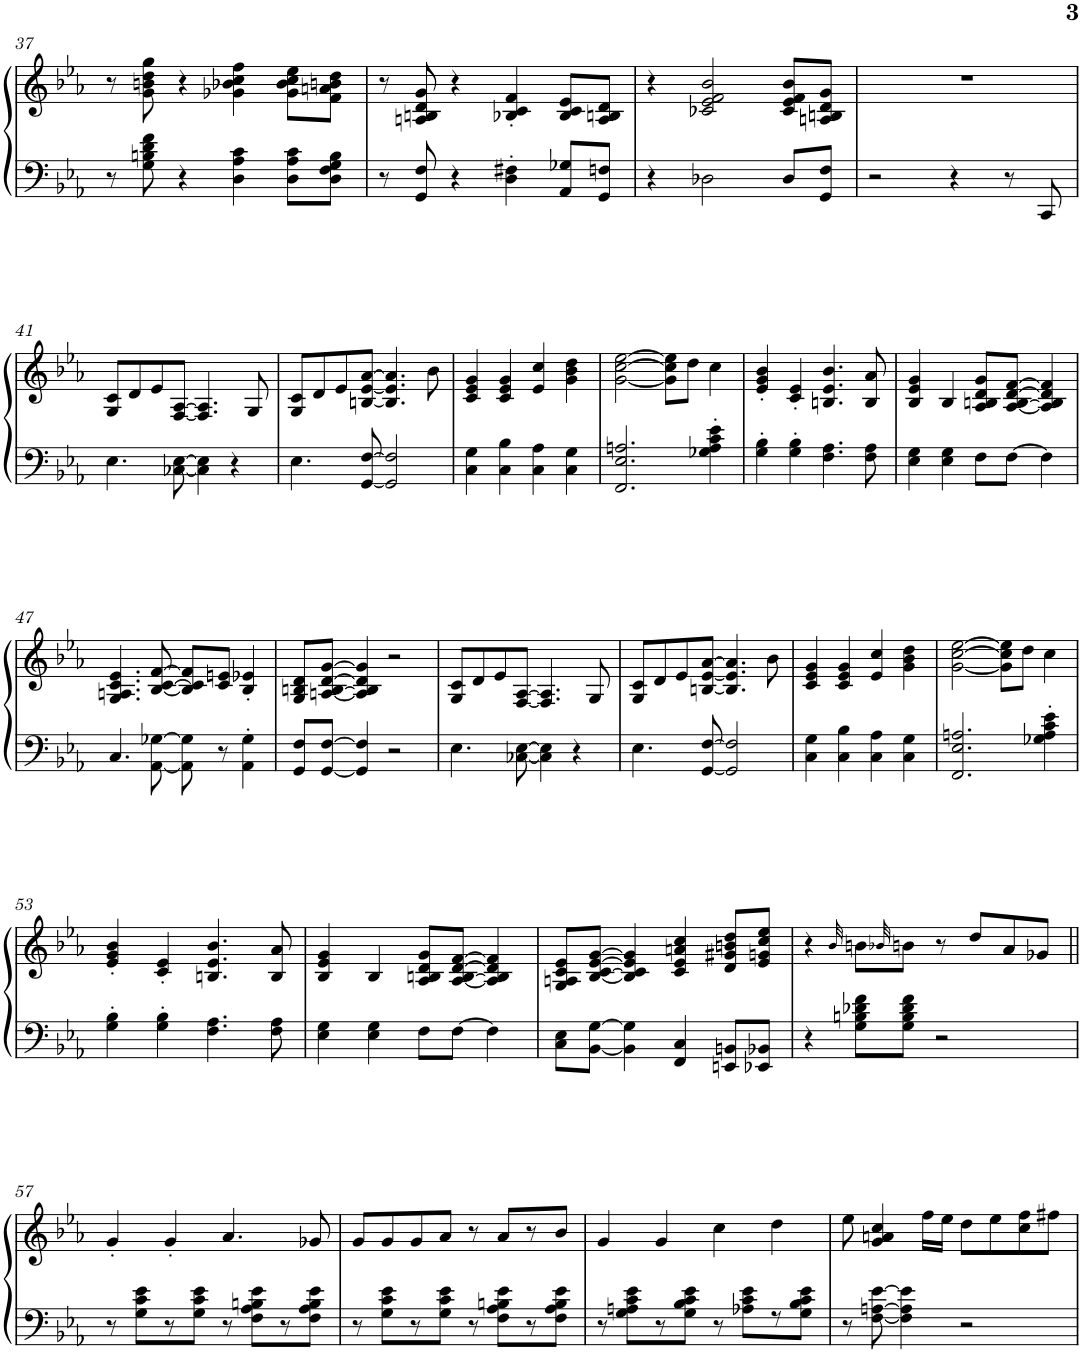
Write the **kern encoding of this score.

**kern	**kern
*part1	*part1
*staff2	*staff1
!!LO:PB:g=z
*clefG2	*clefG2
*k[b-e-a-]	*k[b-e-a-]
*E-:	*E-:
*M4/4	*M4/4
=37	=37
8r	8r
8G\ 8Bn\ 8d\ 8f\	8g\ 8bn\ 8dd\ 8gg\
4r	4r
4D\ 4A-\ 4c\	4g-X\ 4b-X\ 4cc\ 4ff\
8D\ 8A-\ 8c\L	8g-\ 8b-\ 8cc\ 8ee-\L
8D\ 8F\ 8G\ 8B\J	8f\ 8an\ 8bn\ 8dd\J
=38	=38
8r	8r
8GG/ 8F/	8An/ 8Bn/ 8d/ 8g/
4r	4r
4D\' 4F#X\'	4B-X/' 4c/' 4f/'
8AA-/ 8G-X/L	8B-/ 8c/ 8e-/L
8GG/ 8Fn/J	8A/ 8Bn/ 8d/J
=39	=39
4r	4r
2D-X\	2c-X/ 2e-/ 2f/ 2b-/
8D-/L	8c-/ 8e-/ 8f/ 8b-/L
8GG/ 8F/J	8An/ 8Bn/ 8d/ 8g/J
=40	=40
2r	1r
4r	.
8r	.
8CC/	.
!!LO:LB:g=z
=41	=41
4.E-\	8G/ 8c/L
.	8d/
.	8e-/
[8C-X\ [8E-\	[8F/ [8A-/J
4C-\] 4E-\]	4.F/] 4.A-/]
4r	.
.	8G/
=42	=42
4.E-\	8G/ 8c/L
.	8d/
.	8e-/
[8GG/ [8F/	[8Bn/ [8e-/ [8a-/J
2GG/] 2F/]	4.B/] 4.e-/] 4.a-/]
.	8b-\
=43	=43
4C\ 4G\	4c/ 4e-/ 4g/
4C\ 4B-\	4c/ 4e-/ 4g/
4C\ 4A-\	4e-/ 4cc/
4C\ 4G\	4g\ 4b-\ 4dd\
=44	=44
2.FF/ 2.E-/ 2.An/	[2g\ [2cc\ [2ee-\
.	8g\] 8cc\] 8ee-\]L
.	8dd\J
4G-X\' 4A\' 4c\' 4e-\'	4cc\
=45	=45
4G\' 4B-\'	4e-/' 4g/' 4b-/'
4G\' 4B-\'	4c/' 4e-/'
4.F\ 4.A-\	4.Bn/ 4.e-/ 4.b-/
8F\ 8A-\	8B/ 8a-/
=46	=46
4E-\ 4G\	4B-/ 4e-/ 4g/
4E-\ 4G\	4B-/
8F\L	8A-/ 8Bn/ 8d/ 8g/L
[8F\J	[8A-/ [8B/ [8d/ [8f/J
4F\]	4A-/] 4B/] 4d/] 4f/]
!!LO:LB:g=z
=47	=47
4.C/	4.G/ 4.An/ 4.c/ 4.e-/
[8AA-\ [8G-X\	[8B-/ [8c/ [8f/
8AA-\] 8G-\]	8B-/] 8c/] 8f/]L
8r	8c/ 8en/J
4AA-\' 4G-\'	4B-/' 4e-X/'
=48	=48
8GG/ 8F/L	8G/ 8Bn/ 8d/L
[8GG/ [8F/J	[8An/ [8B/ [8d/ [8g/J
4GG/] 4F/]	4A/] 4B/] 4d/] 4g/]
2r	2r
=49	=49
4.E-\	8G/ 8c/L
.	8d/
.	8e-/
[8C-X\ [8E-\	[8F/ [8A-/J
4C-\] 4E-\]	4.F/] 4.A-/]
4r	.
.	8G/
=50	=50
4.E-\	8G/ 8c/L
.	8d/
.	8e-/
[8GG/ [8F/	[8Bn/ [8e-/ [8a-/J
2GG/] 2F/]	4.B/] 4.e-/] 4.a-/]
.	8b-\
=51	=51
4C\ 4G\	4c/ 4e-/ 4g/
4C\ 4B-\	4c/ 4e-/ 4g/
4C\ 4A-\	4e-/ 4cc/
4C\ 4G\	4g\ 4b-\ 4dd\
=52	=52
2.FF/ 2.E-/ 2.An/	[2g\ [2cc\ [2ee-\
.	8g\] 8cc\] 8ee-\]L
.	8dd\J
4G-X\' 4A\' 4c\' 4e-\'	4cc\
!!LO:LB:g=z
=53	=53
4G\' 4B-\'	4e-/' 4g/' 4b-/'
4G\' 4B-\'	4c/' 4e-/'
4.F\ 4.A-\	4.Bn/ 4.e-/ 4.b-/
8F\ 8A-\	8B/ 8a-/
=54	=54
4E-\ 4G\	4B-/ 4e-/ 4g/
4E-\ 4G\	4B-/
8F\L	8A-/ 8Bn/ 8d/ 8g/L
[8F\J	[8A-/ [8B/ [8d/ [8f/J
4F\]	4A-/] 4B/] 4d/] 4f/]
=55	=55
8C\ 8E-\L	8G/ 8An/ 8c/ 8e-/L
[8BB-\ [8G\J	[8B-/ [8c/ [8e-/ [8g/J
4BB-\] 4G\]	4B-/] 4c/] 4e-/] 4g/]
4FF/ 4C/	4c/ 4e-/ 4an/ 4cc/
8EEn/ 8BBn/L	8d/ 8g#X/ 8bn/ 8dd/L
8EE-X/ 8BB-X/J	8e-/ 8gn/ 8cc/ 8ee-/J
=56	=56
4r	4r
.	32qb-/
8G\ 8Bn\ 8d-X\ 8f\L	8bn\L
.	32qb-X/
8G\ 8B\ 8d-\ 8f\J	8bn\J
2r	8r
.	8dd/L
.	8a-/
.	8g-X/J
!!LO:LB:g=z
=57||	=57||
8r	4g'/
8G\ 8c\ 8e-\L	.
8r	4g'/
8G\ 8c\ 8e-\J	.
8r	4.a-/
8F\ 8A-\ 8Bn\ 8e-\L	.
8r	.
8F\ 8A-\ 8B\ 8e-\J	8g-X/
=58	=58
8r	8g/L
8G\ 8c\ 8e-\L	8g/
8r	8g/
8G\ 8c\ 8e-\J	8a-/J
8r	8r
8F\ 8A-\ 8Bn\ 8e-\L	8a-/L
8r	8r
8F\ 8A-\ 8B\ 8e-\J	8b-/J
=59	=59
8r	4g/
8G\ 8An\ 8c\ 8e-\L	.
8r	4g/
8G\ 8B-\ 8c\ 8e-\J	.
8r	4cc\
8A-X\ 8c\ 8e-\L	.
8r	4dd\
8G\ 8B-\ 8c\ 8e-\J	.
=60	=60
8r	8ee-\
[8F\ [8An\ [8e-\	4g/ 4an/ 4cc/
4F\] 4A\] 4e-\]	.
.	16ff\LL
.	16ee-\JJ
2r	8dd\L
.	8ee-\
.	8cc\ 8ff\
.	8ff#X\J
=	=
*-	*-
